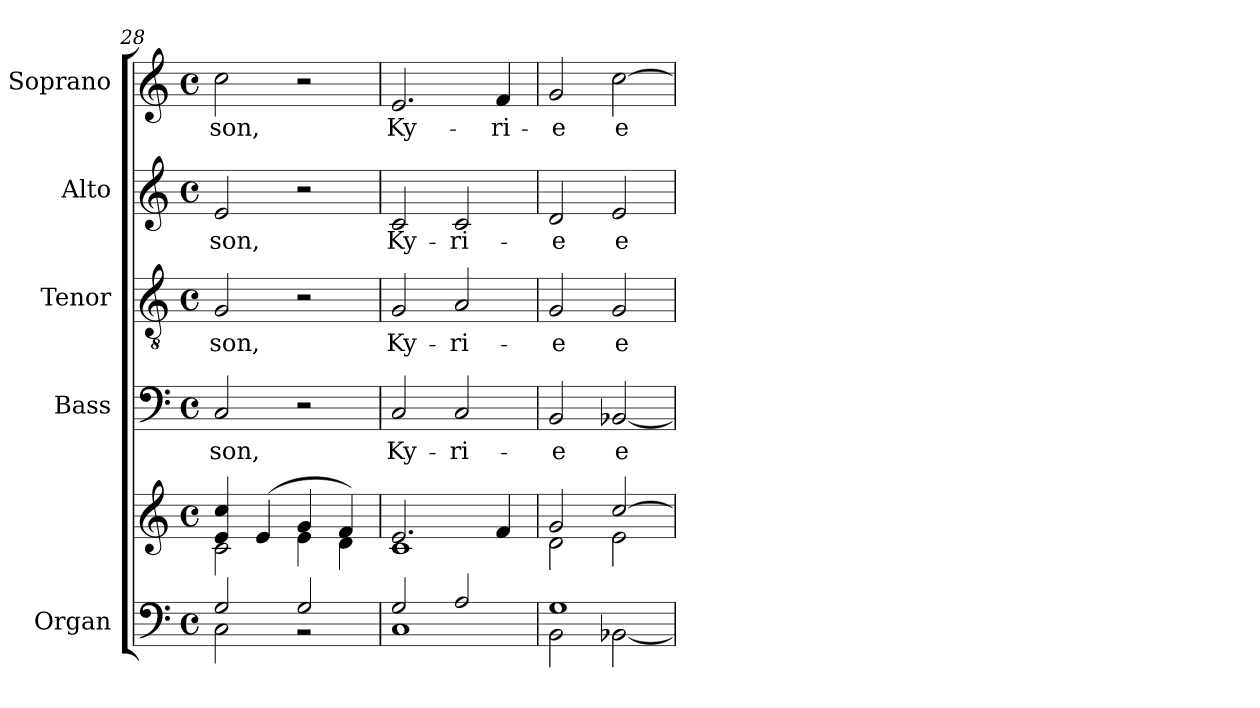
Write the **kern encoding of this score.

**kern	**kern	**kern	**text	**kern	**text	**kern	**text	**kern	**text
*part5	*part5	*part4	*part4	*part3	*part3	*part2	*part2	*part1	*part1
*staff6	*staff5	*staff4	*staff4	*staff3	*staff3	*staff2	*staff2	*staff1	*staff1
*I"Organ	*	*I"Bass	*	*I"Tenor	*	*I"Alto	*	*I"Soprano	*
*I'Org.	*	*I'B.	*	*I'T.	*	*I'A.	*	*I'S.	*
*clefF4	*clefG2	*clefF4	*	*clefGv2	*	*clefG2	*	*clefG2	*
*k[]	*k[]	*k[]	*	*k[]	*	*k[]	*	*k[]	*
*M4/4	*M4/4	*M4/4	*	*M4/4	*	*M4/4	*	*M4/4	*
*met(c)	*met(c)	*met(c)	*	*met(c)	*	*met(c)	*	*met(c)	*
=28	=28	=28	=28	=28	=28	=28	=28	=28	=28
*^	*^	*	*	*	*	*	*	*	*
!	!	!	!	!	!LO:LY:b	!	!LO:LY:b	!	!LO:LY:b	!	!LO:LY:b
2G/	2C\	4e/ 4cc/	2c\	2C/	-son,	2G/	-son,	2e/	-son,	2cc\	-son,
.	.	(>4e/	.	.	.	.	.	.	.	.	.
2G/	2r	4g/	4e\	2r	.	2r	.	2r	.	2r	.
.	.	4f/)	4d\	.	.	.	.	.	.	.	.
!!LO:LB:g=z
=29	=29	=29	=29	=29	=29	=29	=29	=29	=29	=29	=29
!	!	!	!	!	!LO:LY:b	!	!LO:LY:b	!	!LO:LY:b	!	!LO:LY:b
2G/	1C	2.e/	1c	2C/	Ky-	2G/	Ky-	2c/	Ky-	2.e/	Ky-
!	!	!	!	!	!LO:LY:b	!	!LO:LY:b	!	!LO:LY:b	!	!
2A/	.	.	.	2C/	-ri-	2A/	-ri-	2c/	-ri-	.	.
!	!	!	!	!	!	!	!	!	!	!	!LO:LY:b
.	.	4f/	.	.	.	.	.	.	.	4f/	-ri-
=30	=30	=30	=30	=30	=30	=30	=30	=30	=30	=30	=30
!	!	!	!	!	!LO:LY:b	!	!LO:LY:b	!	!LO:LY:b	!	!LO:LY:b
1G	2BB\	2g/	2d\	2BB/	-e	2G/	-e	2d/	-e	2g/	-e
!	!	!	!	!	!LO:LY:b	!	!LO:LY:b	!	!LO:LY:b	!	!LO:LY:b
.	[2BB-X\	[2cc/	2e\	[2BB-X/	e-	2G/	e-	2e/	e-	[2cc\	e-
*v	*v	*	*	*	*	*	*	*	*	*	*
*	*v	*v	*	*	*	*	*	*	*	*
=	=	=	=	=	=	=	=	=	=
*-	*-	*-	*-	*-	*-	*-	*-	*-	*-
